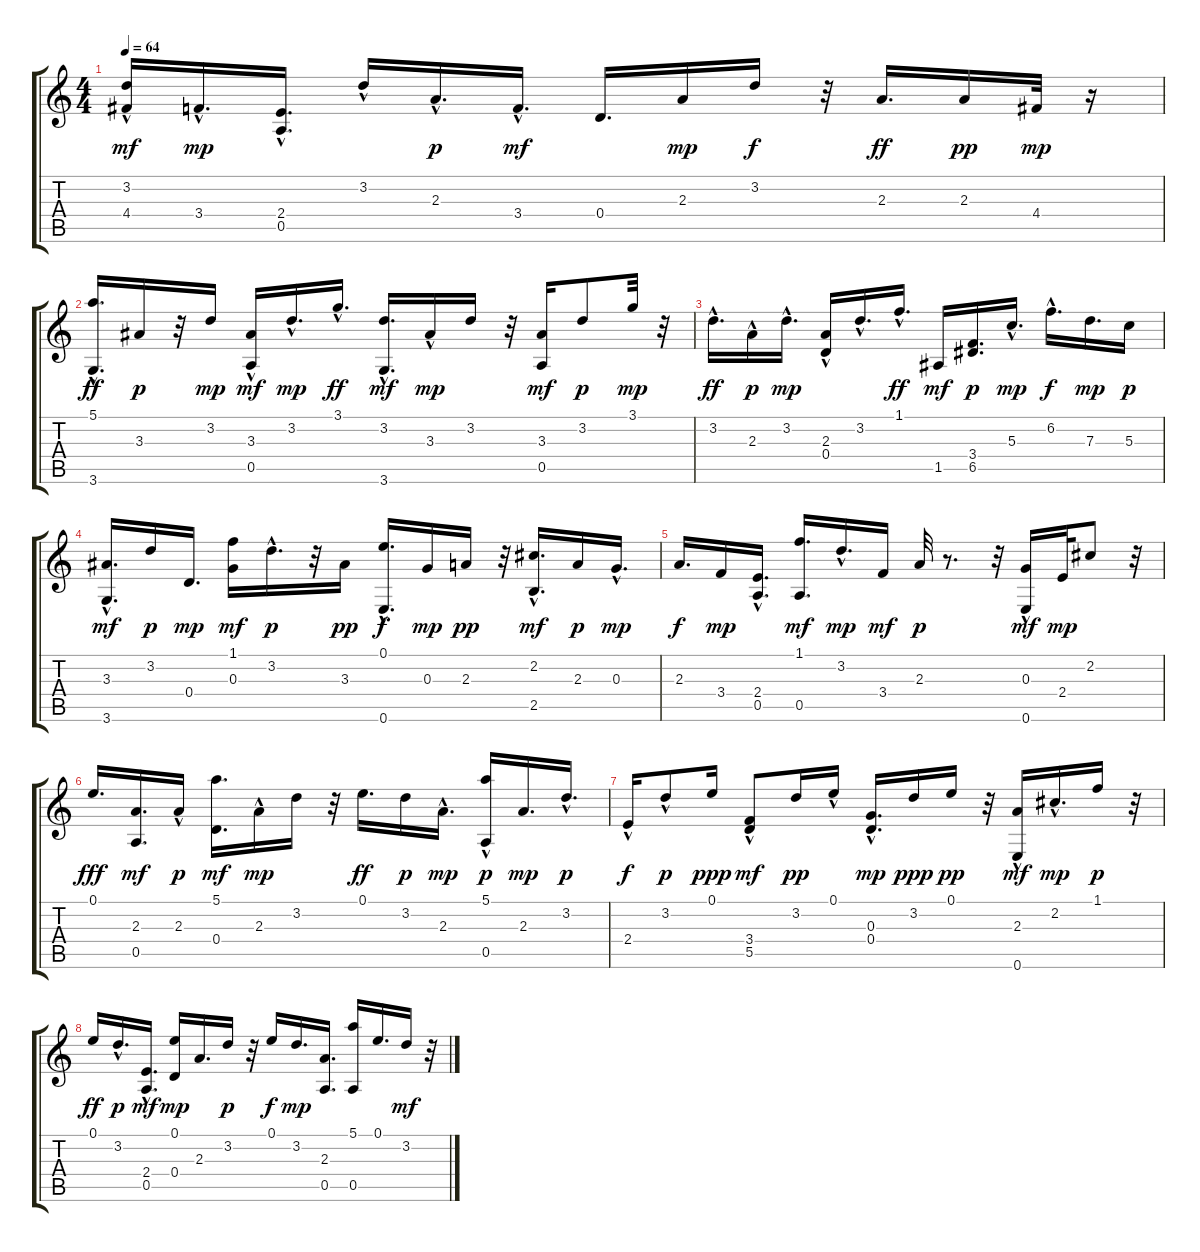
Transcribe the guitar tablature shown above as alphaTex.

\track "" {instrument acousticguitarnylon}
\staff {score tabs}
\tuning (E4 B3 G3 D3 A2 E2) {hide}
\ts (4 4)
\tempo 64
\clef g2
\ks c
(3.2{hac} 4.4).16{dy mf} 3.4{hac}.16{d dy mp} (2.4{hac} 0.5).16{d} 3.2{hac}.16 2.3{hac}.16{d dy p} 3.4{hac}.16{d dy mf} 0.4.16{d} 2.3.16{dy mp} 3.2.16{dy f} r.32 2.3.16{d dy ff} 2.3.16{dy pp} 4.4.32{dy mp} r.16 |
(5.1 3.6{hac}).16{d dy ff} 3.3.16{dy p} r.32 3.2.16{dy mp} (3.3{hac} 0.5{hac}).16{dy mf} 3.2{hac}.16{d dy mp} 3.1{hac}.16{d dy ff} (3.2{hac} 3.6{hac}).16{d dy mf} 3.3{hac}.16{dy mp} 3.2.16 r.32 (3.3 0.5).16{dy mf} 3.2.8{dy p} 3.1.32{dy mp} r.32 |
3.2{hac}.16{d dy ff} 2.3{hac}.16{dy p} 3.2{hac}.16{d dy mp} (2.3{hac} 0.4).16 3.2{hac}.16{d} 1.1{hac}.16{d dy ff} 1.5.16{dy mf} (3.4 6.5).16{d dy p} 5.3{hac}.16{d dy mp} 6.2{hac}.16{d dy f} 7.3.16{d dy mp} 5.3.16{dy p} |
(3.3 3.6{hac}).16{d dy mf} 3.2.16{dy p} 0.4.16{d dy mp} (1.1 0.3).16{dy mf} 3.2{hac}.16{d dy p} r.32 3.3.16{dy pp} (0.1{hac} 0.6).16{d dy f} 0.3.16{dy mp} 2.3.16{dy pp} r.32 (2.2{hac} 2.5).16{d dy mf} 2.3.16{dy p} 0.3{hac}.16{d dy mp} |
2.3.16{d dy f} 3.4.16{dy mp} (2.4 0.5{hac}).16{d} (1.1 0.5).16{d dy mf} 3.2{hac}.16{d dy mp} 3.4.16{dy mf} 2.3.32{dy p} r.8{d} r.32 (0.3{hac} 0.6).16{dy mf} 2.4.32{dy mp} 2.2.8 r.32 |
0.1.16{d dy fff} (2.3 0.5).16{d dy mf} 2.3{hac}.16{dy p} (5.1 0.4).16{d dy mf} 2.3{hac}.16{dy mp} 3.2.16 r.32 0.1.16{d dy ff} 3.2.16{dy p} 2.3{hac}.16{d dy mp} (5.1 0.5{hac}).16{dy p} 2.3.16{d dy mp} 3.2{hac}.16{d dy p} |
2.4{hac}.16{dy f} 3.2{hac}.8{dy p} 0.1.16{dy ppp} (3.4{hac} 5.5{hac}).8{dy mf} 3.2.16{dy pp} 0.1{hac}.16 (0.3{hac} 0.4{hac}).16{d dy mp} 3.2.16{dy ppp} 0.1.16{dy pp} r.32 (2.3 0.6{hac}).16{dy mf} 2.2{hac}.16{d dy mp} 1.1.16{dy p} r.32 |
0.1.16{dy ff} 3.2{hac}.16{d dy p} (2.4{hac} 0.5).16{d dy mf} (0.1 0.4).16{dy mp} 2.3.16{d} 3.2.16{dy p} r.32 0.1.16{dy f} 3.2.16{d dy mp} (2.3 0.5).16{d} (5.1 0.5).16 0.1.16{d} 3.2.16{dy mf} r.32
